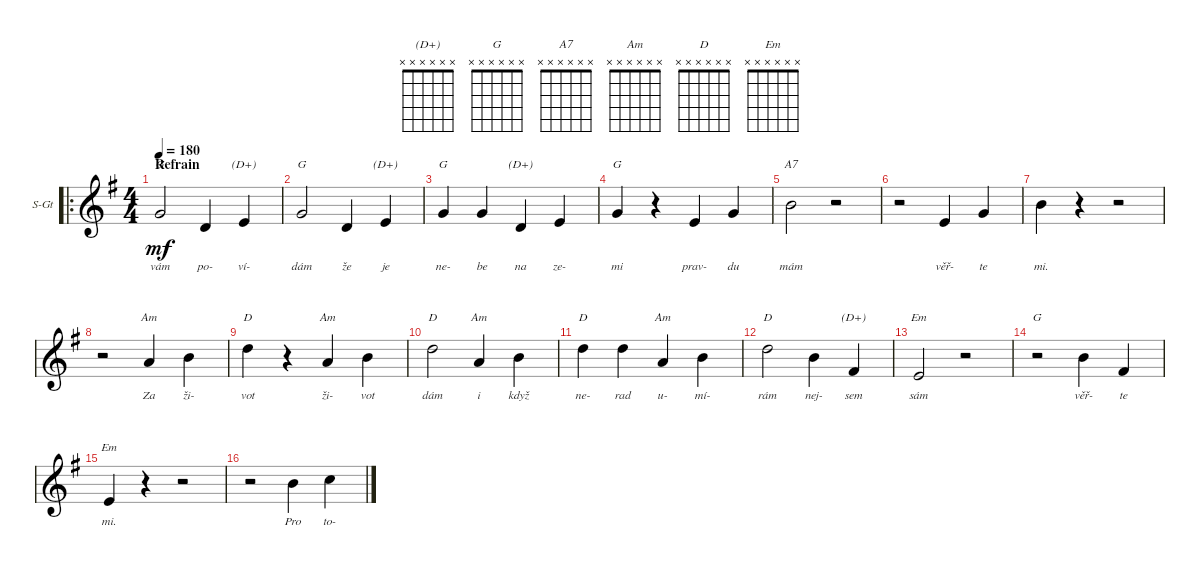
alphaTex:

\defaultSystemsLayout 4
\bracketExtendMode groupsimilarinstruments
\firstSystemTrackNameOrientation horizontal
\otherSystemsTrackNameOrientation horizontal
\track ("Melody" "S-Gt") {instrument acousticguitarsteel}
\staff {score}
\tuning (E4 B3 G3 D3 A2 E2)
\chord ("(D+)" x x x x x x)
\chord ("G" x x x x x x)
\chord ("A7" x x x x x x)
\chord ("Am" x x x x x x)
\chord ("D" x x x x x x)
\chord ("Em" x x x x x x)
\ro
\ts (4 4)
\section ("" "Refrain")
\tempo 180
\clef g2
\ks g
0.3.2{ch "G" lyrics (0 "vám") lyrics (1 "") lyrics (2 "") lyrics (3 "") lyrics (4 "") dy mf} 0.4.4{lyrics (0 "po-") lyrics (1 "") lyrics (2 "") lyrics (3 "") lyrics (4 "")} 2.4.4{ch "(D+)" lyrics (0 "ví-") lyrics (1 "") lyrics (2 "") lyrics (3 "") lyrics (4 "")} |
0.3.2{ch "G" lyrics (0 "dám") lyrics (1 "") lyrics (2 "") lyrics (3 "") lyrics (4 "")} 0.4.4{lyrics (0 "že") lyrics (1 "") lyrics (2 "") lyrics (3 "") lyrics (4 "")} 2.4.4{ch "(D+)" lyrics (0 "je") lyrics (1 "") lyrics (2 "") lyrics (3 "") lyrics (4 "")} |
0.3.4{ch "G" lyrics (0 "ne-") lyrics (1 "") lyrics (2 "") lyrics (3 "") lyrics (4 "")} 0.3.4{lyrics (0 "be") lyrics (1 "") lyrics (2 "") lyrics (3 "") lyrics (4 "")} 0.4.4{ch "(D+)" lyrics (0 "na") lyrics (1 "") lyrics (2 "") lyrics (3 "") lyrics (4 "")} 2.4.4{lyrics (0 "ze-") lyrics (1 "") lyrics (2 "") lyrics (3 "") lyrics (4 "")} |
0.3.4{ch "G" lyrics (0 "mi") lyrics (1 "") lyrics (2 "") lyrics (3 "") lyrics (4 "")} r.4 2.4.4{lyrics (0 "prav-") lyrics (1 "") lyrics (2 "") lyrics (3 "") lyrics (4 "")} 0.3.4{lyrics (0 "du") lyrics (1 "") lyrics (2 "") lyrics (3 "") lyrics (4 "")} |
0.2.2{ch "A7" lyrics (0 "mám") lyrics (1 "") lyrics (2 "") lyrics (3 "") lyrics (4 "")} r.2 |
r.2 2.4.4{lyrics (0 "věř-") lyrics (1 "") lyrics (2 "") lyrics (3 "") lyrics (4 "")} 0.3.4{lyrics (0 "te") lyrics (1 "") lyrics (2 "") lyrics (3 "") lyrics (4 "")} |
0.2.4{lyrics (0 "mi.") lyrics (1 "") lyrics (2 "") lyrics (3 "") lyrics (4 "")} r.4 r.2 |
r.2 2.3.4{ch "Am" lyrics (0 "Za") lyrics (1 "") lyrics (2 "") lyrics (3 "") lyrics (4 "")} 0.2.4{lyrics (0 "ži-") lyrics (1 "") lyrics (2 "") lyrics (3 "") lyrics (4 "")} |
3.2.4{ch "D" lyrics (0 "vot") lyrics (1 "") lyrics (2 "") lyrics (3 "") lyrics (4 "")} r.4 2.3.4{ch "Am" lyrics (0 "ži-") lyrics (1 "") lyrics (2 "") lyrics (3 "") lyrics (4 "")} 0.2.4{lyrics (0 "vot") lyrics (1 "") lyrics (2 "") lyrics (3 "") lyrics (4 "")} |
3.2.2{ch "D" lyrics (0 "dám") lyrics (1 "") lyrics (2 "") lyrics (3 "") lyrics (4 "")} 2.3.4{ch "Am" lyrics (0 "i") lyrics (1 "") lyrics (2 "") lyrics (3 "") lyrics (4 "")} 0.2.4{lyrics (0 "když") lyrics (1 "") lyrics (2 "") lyrics (3 "") lyrics (4 "")} |
3.2.4{ch "D" lyrics (0 "ne-") lyrics (1 "") lyrics (2 "") lyrics (3 "") lyrics (4 "")} 3.2.4{lyrics (0 "rad") lyrics (1 "") lyrics (2 "") lyrics (3 "") lyrics (4 "")} 2.3.4{ch "Am" lyrics (0 "u-") lyrics (1 "") lyrics (2 "") lyrics (3 "") lyrics (4 "")} 0.2.4{lyrics (0 "mí-") lyrics (1 "") lyrics (2 "") lyrics (3 "") lyrics (4 "")} |
3.2.2{ch "D" lyrics (0 "rám") lyrics (1 "") lyrics (2 "") lyrics (3 "") lyrics (4 "")} 0.2.4{lyrics (0 "nej-") lyrics (1 "") lyrics (2 "") lyrics (3 "") lyrics (4 "")} 4.4.4{ch "(D+)" lyrics (0 "sem") lyrics (1 "") lyrics (2 "") lyrics (3 "") lyrics (4 "")} |
2.4.2{ch "Em" lyrics (0 "sám") lyrics (1 "") lyrics (2 "") lyrics (3 "") lyrics (4 "")} r.2 |
r.2{ch "G"} 0.2.4{lyrics (0 "věř-") lyrics (1 "") lyrics (2 "") lyrics (3 "") lyrics (4 "")} 4.4.4{lyrics (0 "te") lyrics (1 "") lyrics (2 "") lyrics (3 "") lyrics (4 "")} |
2.4.4{ch "Em" lyrics (0 "mi.") lyrics (1 "") lyrics (2 "") lyrics (3 "") lyrics (4 "")} r.4 r.2 |
r.2 0.2.4{lyrics (0 "Pro") lyrics (1 "") lyrics (2 "") lyrics (3 "") lyrics (4 "")} 1.2.4{lyrics (0 "to-") lyrics (1 "") lyrics (2 "") lyrics (3 "") lyrics (4 "")}
